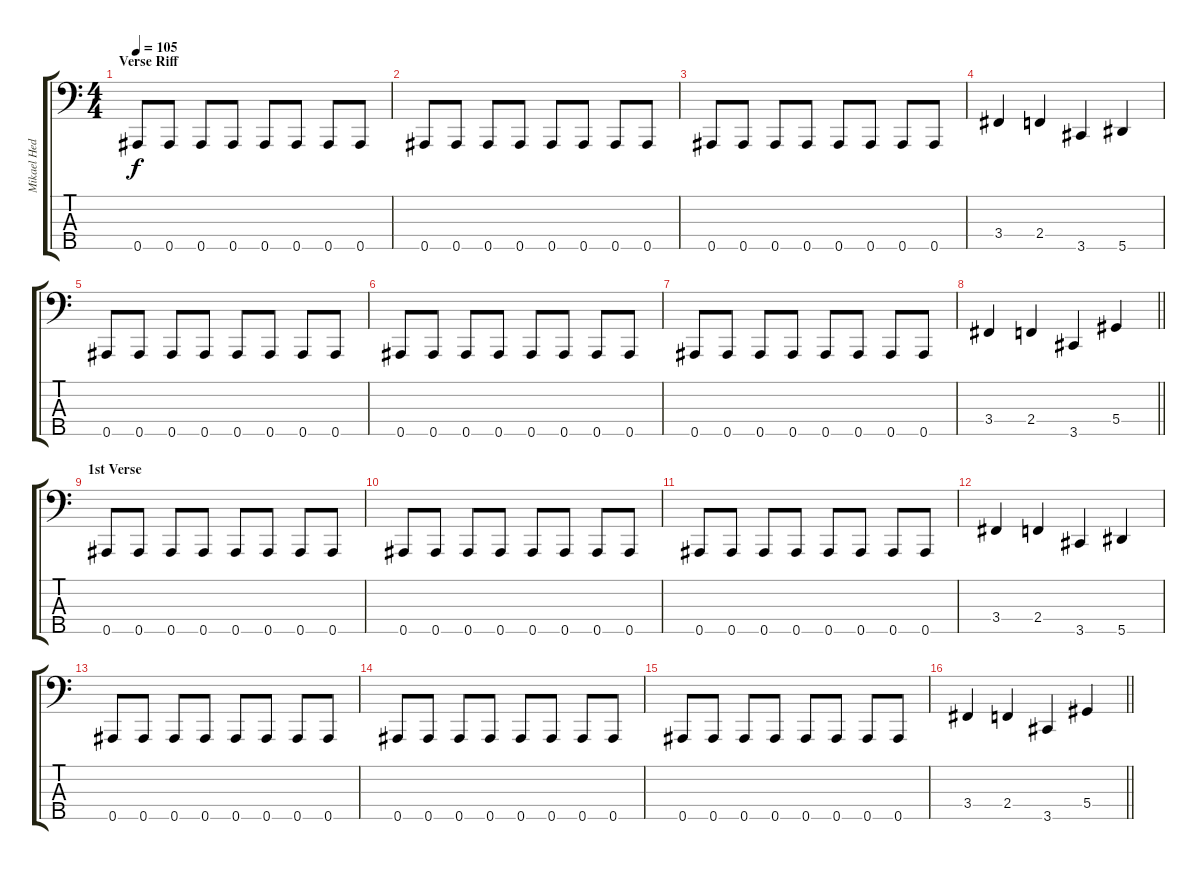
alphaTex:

\track ("Mikael Hedlund" "Mikael Hed") {instrument electricbassfinger}
\staff {score tabs}
\tuning (Gb2 Db2 Ab1 Eb1 Bb0) {hide}
\ts (4 4)
\section ("" "Verse Riff")
\tempo 105
\clef f4
\ks c
0.5.8{dy f} 0.5.8 0.5.8 0.5.8 0.5.8 0.5.8 0.5.8 0.5.8 |
0.5.8 0.5.8 0.5.8 0.5.8 0.5.8 0.5.8 0.5.8 0.5.8 |
0.5.8 0.5.8 0.5.8 0.5.8 0.5.8 0.5.8 0.5.8 0.5.8 |
3.4.4 2.4.4 3.5.4 5.5.4 |
0.5.8 0.5.8 0.5.8 0.5.8 0.5.8 0.5.8 0.5.8 0.5.8 |
0.5.8 0.5.8 0.5.8 0.5.8 0.5.8 0.5.8 0.5.8 0.5.8 |
0.5.8 0.5.8 0.5.8 0.5.8 0.5.8 0.5.8 0.5.8 0.5.8 |
\barLineRight lightlight
3.4.4 2.4.4 3.5.4 5.4.4 |
\section ("" "1st Verse")
0.5.8 0.5.8 0.5.8 0.5.8 0.5.8 0.5.8 0.5.8 0.5.8 |
0.5.8 0.5.8 0.5.8 0.5.8 0.5.8 0.5.8 0.5.8 0.5.8 |
0.5.8 0.5.8 0.5.8 0.5.8 0.5.8 0.5.8 0.5.8 0.5.8 |
3.4.4 2.4.4 3.5.4 5.5.4 |
0.5.8 0.5.8 0.5.8 0.5.8 0.5.8 0.5.8 0.5.8 0.5.8 |
0.5.8 0.5.8 0.5.8 0.5.8 0.5.8 0.5.8 0.5.8 0.5.8 |
0.5.8 0.5.8 0.5.8 0.5.8 0.5.8 0.5.8 0.5.8 0.5.8 |
\barLineRight lightlight
3.4.4 2.4.4 3.5.4 5.4.4
